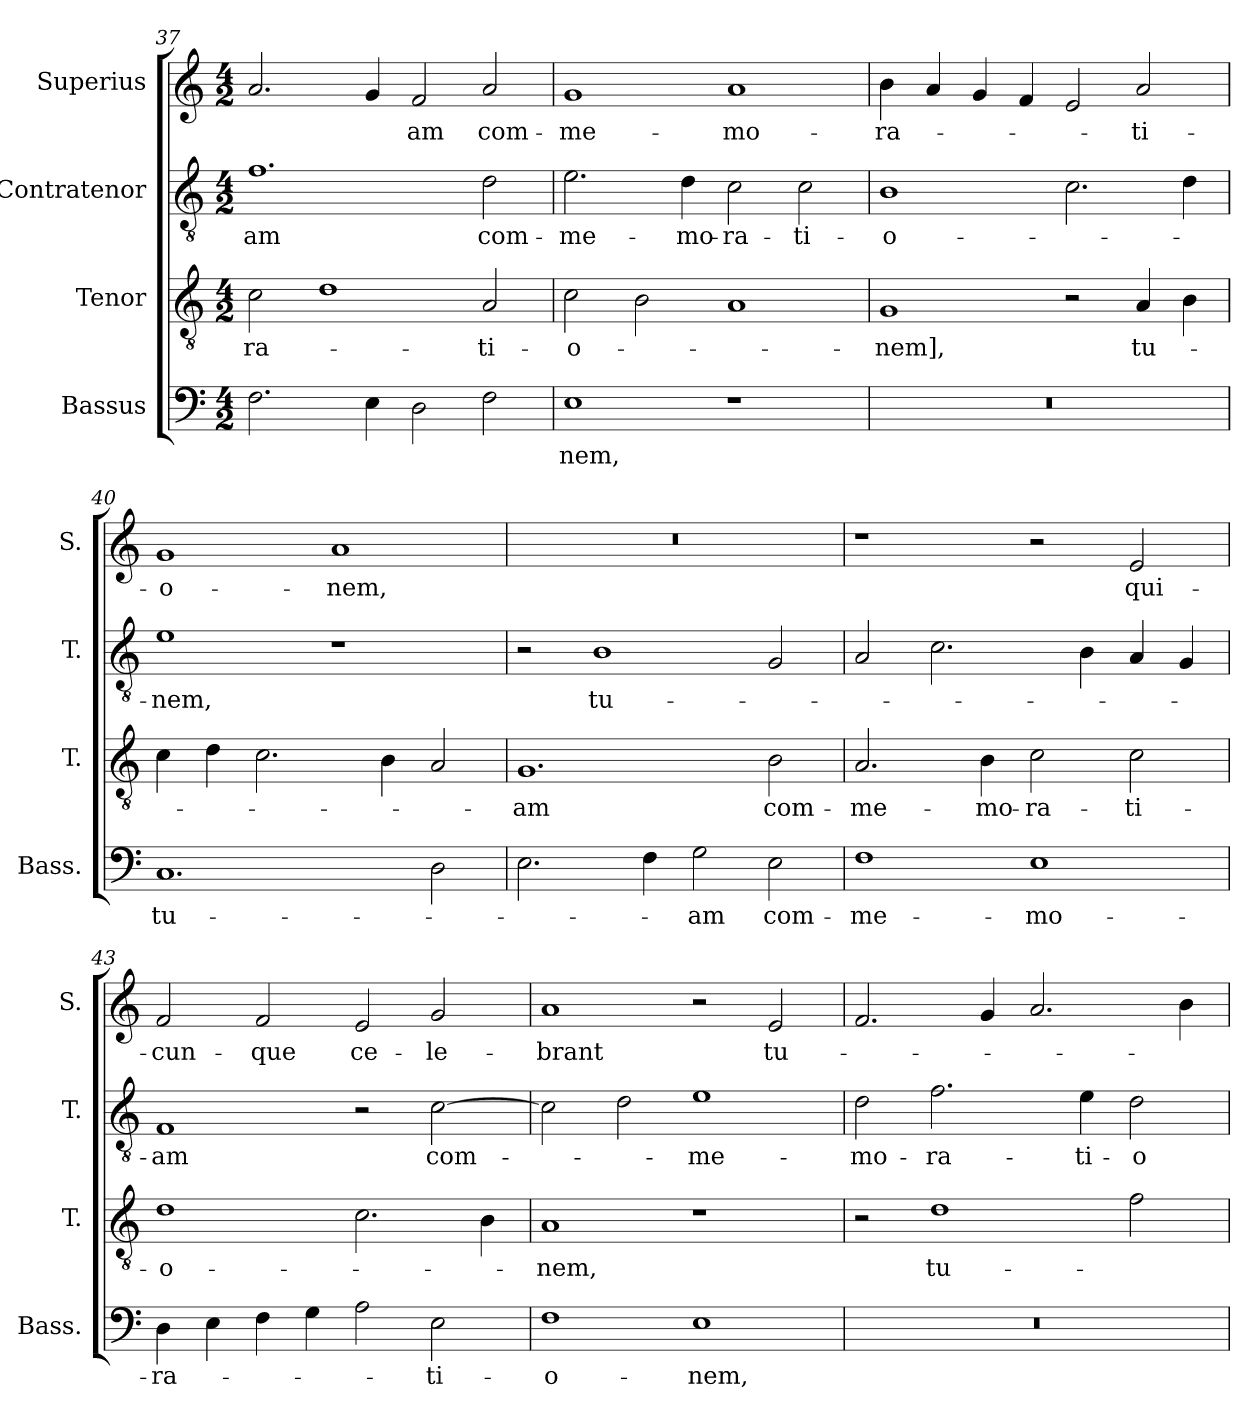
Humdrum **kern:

**kern	**text	**kern	**text	**kern	**text	**kern	**text
*part4	*part4	*part3	*part3	*part2	*part2	*part1	*part1
*staff4	*staff4	*staff3	*staff3	*staff2	*staff2	*staff1	*staff1
*I"Bassus	*	*I"Tenor	*	*I"Contratenor	*	*I"Superius	*
*I'Bass.	*	*I'T.	*	*I'T.	*	*I'S.	*
*clefF4	*	*clefGv2	*	*clefGv2	*	*clefG2	*
*k[]	*	*k[]	*	*k[]	*	*k[]	*
*C:	*	*C:	*	*C:	*	*C:	*
*M4/2	*	*M4/2	*	*M4/2	*	*M4/2	*
=37	=37	=37	=37	=37	=37	=37	=37
2.F\	.	2c\	-ra-	1.f\	-am	2.a/	.
.	.	1d\	.	.	.	.	.
4E\	.	.	.	.	.	4g/	.
2D\	.	.	.	.	.	2f/	-am
2F\	.	2A/	-ti-	2d\	com-	2a/	com-
!!LO:PB:g=z
=38	=38	=38	=38	=38	=38	=38	=38
1E\	-nem,	2c\	-o-	2.e\	-me-	1g/	-me-
.	.	2B\	.	.	.	.	.
.	.	.	.	4d\	-mo-	.	.
1r	.	1A/	.	2c\	-ra-	1a/	-mo-
.	.	.	.	2c\	-ti-	.	.
=39	=39	=39	=39	=39	=39	=39	=39
0r	.	1G/	-nem],	1B\	-o-	4b\	-ra-
.	.	.	.	.	.	4a/	.
.	.	.	.	.	.	4g/	.
.	.	.	.	.	.	4f/	.
.	.	2r	.	2.c\	.	2e/	.
.	.	4A/	tu-	.	.	2a/	-ti-
.	.	4B\	.	4d\	.	.	.
=40	=40	=40	=40	=40	=40	=40	=40
1.C/	tu-	4c\	.	1e\	-nem,	1g/	-o-
.	.	4d\	.	.	.	.	.
.	.	2.c\	.	.	.	.	.
.	.	.	.	1r	.	1a/	-nem,
.	.	4B\	.	.	.	.	.
2D\	.	2A/	.	.	.	.	.
!!LO:LB:g=z
=41	=41	=41	=41	=41	=41	=41	=41
2.E\	.	1.G/	-am	2r	.	0r	.
.	.	.	.	1B\	tu-	.	.
4F\	.	.	.	.	.	.	.
2G\	-am	.	.	.	.	.	.
2E\	com-	2B\	com-	2G/	.	.	.
=42	=42	=42	=42	=42	=42	=42	=42
1F\	-me-	2.A/	-me-	2A/	.	1r	.
.	.	.	.	2.c\	.	.	.
.	.	4B\	-mo-	.	.	.	.
1E\	-mo-	2c\	-ra-	.	.	2r	.
.	.	.	.	4B\	.	.	.
.	.	2c\	-ti-	4A/	.	2e/	qui-
.	.	.	.	4G/	.	.	.
=43	=43	=43	=43	=43	=43	=43	=43
4D\	-ra-	1d\	-o-	1F/	-am	2f/	-cun-
4E\	.	.	.	.	.	.	.
4F\	.	.	.	.	.	2f/	-que
4G\	.	.	.	.	.	.	.
2A\	.	2.c\	.	2r	.	2e/	ce-
2E\	-ti-	.	.	[2c\	com-	2g/	-le-
.	.	4B\	.	.	.	.	.
!!LO:PB:g=z
=44	=44	=44	=44	=44	=44	=44	=44
1F\	-o-	1A/	-nem,	2c\]	.	1a/	-brant
.	.	.	.	2d\	.	.	.
1E\	-nem,	1r	.	1e\	-me-	2r	.
.	.	.	.	.	.	2e/	tu-
=45	=45	=45	=45	=45	=45	=45	=45
0r	.	2r	.	2d\	-mo-	2.f/	.
.	.	1d\	tu-	2.f\	-ra-	.	.
.	.	.	.	.	.	4g/	.
.	.	.	.	.	.	2.a/	.
.	.	.	.	4e\	-ti-	.	.
.	.	2f\	.	2d\	-o-	.	.
.	.	.	.	.	.	4b\	.
=	=	=	=	=	=	=	=
*-	*-	*-	*-	*-	*-	*-	*-
